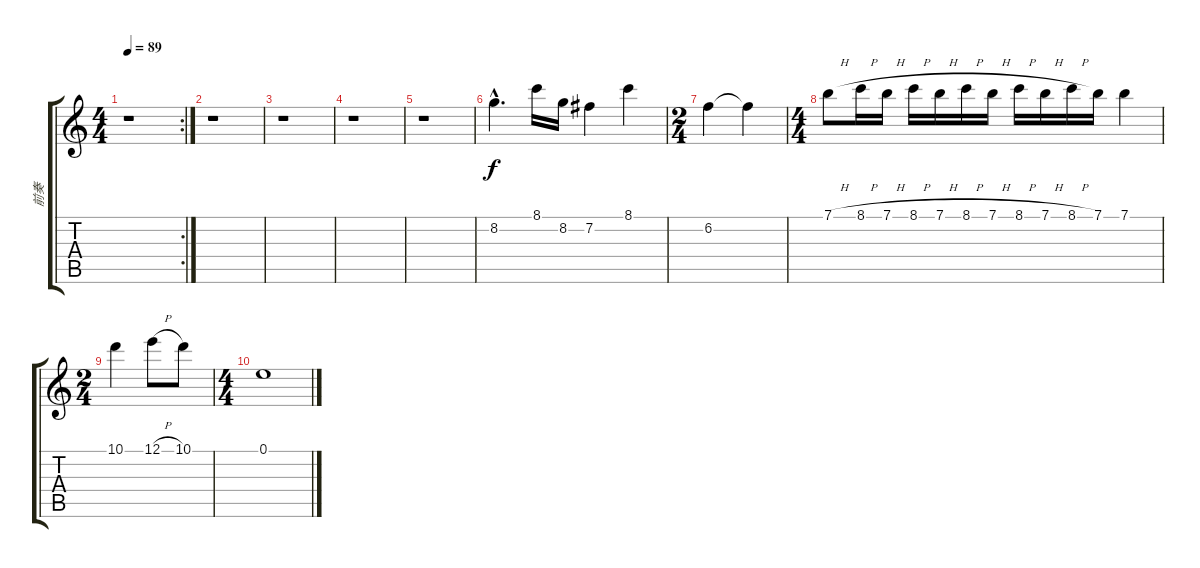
\track ("前奏" "前奏") {instrument acousticguitarnylon}
\staff {score tabs}
\tuning (E4 B3 G3 D3 A2 E2) {hide}
\rc 2
\ts (4 4)
\tempo 89
\clef g2
\ks c
r.1{dy f} |
r.1 |
r.1 |
r.1 |
r.1 |
8.2{hac}.4{d} 8.1.16 8.2.16 7.2.4 8.1.4 |
\ts (2 4)
6.2.4 6.2{t}.4 |
\ts (4 4)
7.1{h}.8 8.1{h}.16 7.1{h}.16 8.1{h}.16 7.1{h}.16 8.1{h}.16 7.1{h}.16 8.1{h}.16 7.1{h}.16 8.1{h}.16 7.1.16 7.1.4 |
\ts (2 4)
10.1.4 12.1{h}.8 10.1.8 |
\ts (4 4)
0.1.1
